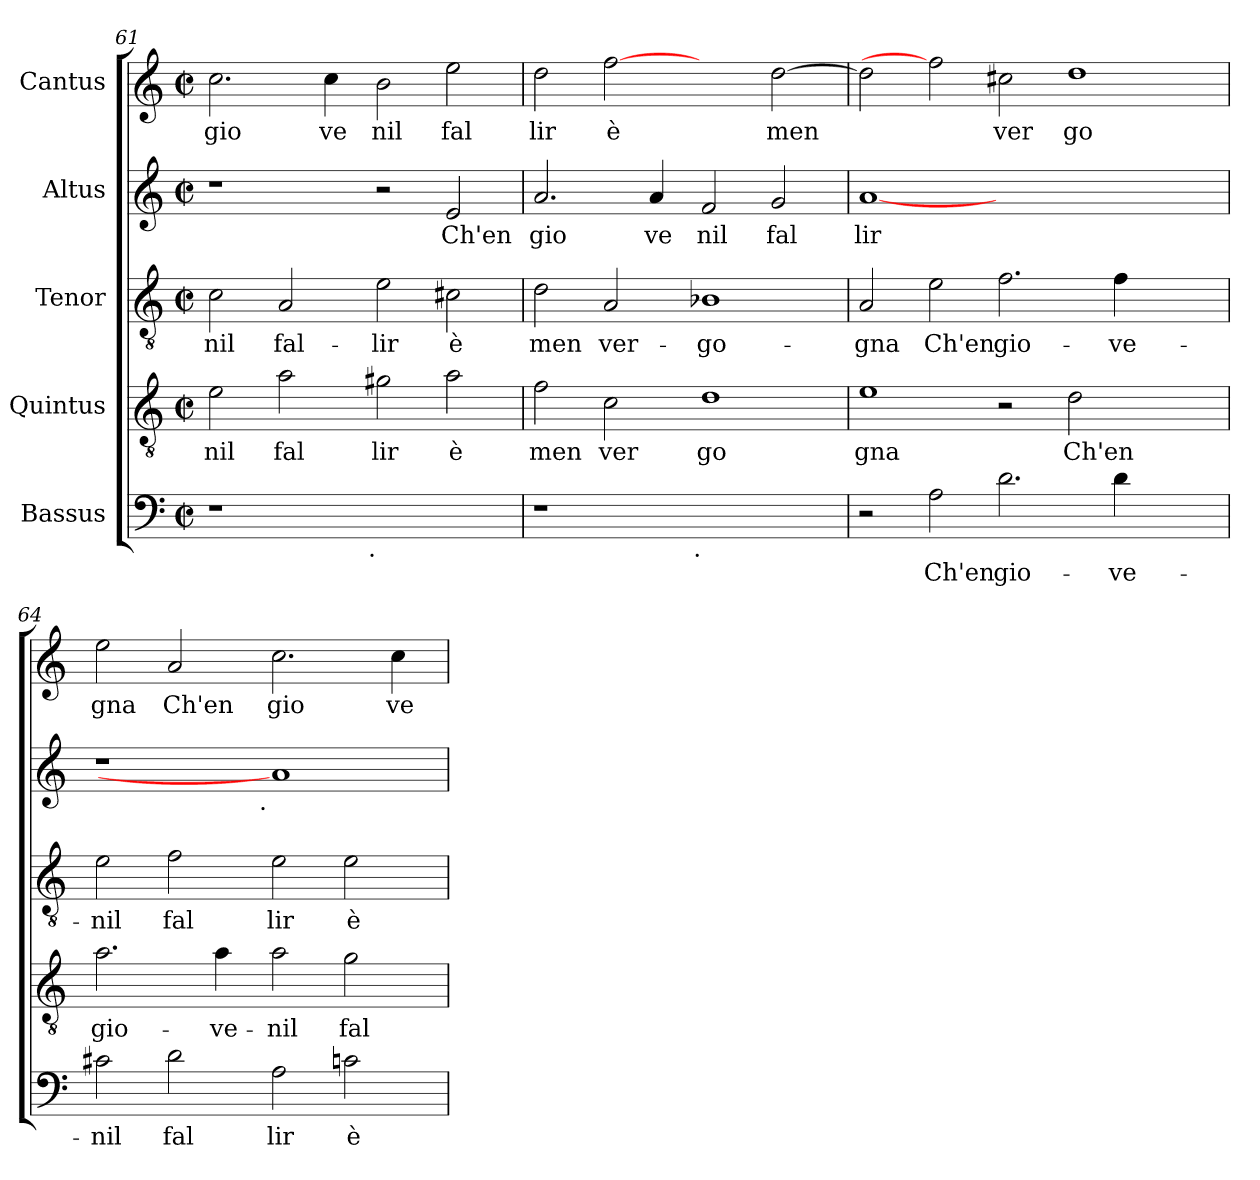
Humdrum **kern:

**kern	**text	**kern	**text	**kern	**text	**kern	**text	**kern	**text
*part5	*part5	*part4	*part4	*part3	*part3	*part2	*part2	*part1	*part1
*staff5	*staff5	*staff4	*staff4	*staff3	*staff3	*staff2	*staff2	*staff1	*staff1
*I"Bassus	*	*I"Quintus	*	*I"Tenor	*	*I"Altus	*	*I"Cantus	*
*clefF4	*	*clefGv2	*	*clefGv2	*	*clefG2	*	*clefG2	*
*k[]	*	*k[]	*	*k[]	*	*k[]	*	*k[]	*
*C:	*	*C:	*	*C:	*	*C:	*	*C:	*
*M2/2	*	*M2/2	*	*M2/2	*	*M2/2	*	*M2/2	*
*met(c|)	*	*met(c|)	*	*met(c|)	*	*met(c|)	*	*met(c|)	*
=61	=61	=61	=61	=61	=61	=61	=61	=61	=61
!	!	!	!LO:LY:b:cj	!	!LO:LY:b:cj	!	!	!	!LO:LY:b:cj
*^	*	*	*	*	*	*	*	*	*
1r	2ryy	.	2e\	nil	2c\	-nil	1r	.	2.cc\	gio
!	!	!	!	!LO:LY:b:cj	!	!LO:LY:b:cj	!	!	!	!
.	4ryy	.	2a\	fal	2A/	fal-	.	.	.	.
!	!	!	!	!	!	!	!	!	!	!LO:LY:b:cj
.	8...ryy	.	.	.	.	.	.	.	4cc\	ve
!	!LO:TX:b:t=.	!	!	!	!	!	!	!	!	!
.	1ryy	.	.	.	.	.	.	.	.	.
!	!	!	!	!LO:LY:b:cj	!	!LO:LY:b:cj	!	!	!	!LO:LY:b:cj
1ryy	.	.	2g#X\	lir	2e\	-lir	2r	.	2b\	nil
!	!	!	!	!LO:LY:b:cj	!	!LO:LY:b:cj	!	!LO:LY:b:cj	!	!LO:LY:b:cj
.	.	.	2a\	è	2c#X\	è	2e/	Ch'en	2ee\	fal
.	64ryy	.	.	.	.	.	.	.	.	.
=62	=62	=62	=62	=62	=62	=62	=62	=62	=62	=62
!	!	!	!	!LO:LY:b:cj	!	!LO:LY:b:cj	!	!LO:LY:b:cj	!	!LO:LY:b:cj
1r	2ryy	.	2f\	men	2d\	men	2.a/	gio	2dd\	lir
!	!	!	!	!LO:LY:b:cj	!	!LO:LY:b:cj	!	!	!	!LO:LY:b:cj
.	4ryy	.	2c\	ver	2A/	ver-	.	.	[2ff	è
!	!	!	!	!	!	!	!	!LO:LY:b:cj	!	!
.	8...ryy	.	.	.	.	.	4a/	ve	.	.
!	!LO:TX:b:t=.	!	!	!	!	!	!	!	!	!
.	1ryy	.	.	.	.	.	.	.	.	.
!	!	!	!	!LO:LY:b:cj	!	!LO:LY:b:cj	!	!LO:LY:b:cj	!	!
1ryy	.	.	1d	go	1B-X	-go-	2f/	nil	2ryy	.
!	!	!	!	!	!	!	!	!LO:LY:b:cj	!	!LO:LY:b:cj
.	.	.	.	.	.	.	2g/	fal	[>2dd\	men
.	64ryy	.	.	.	.	.	.	.	.	.
=63	=63	=63	=63	=63	=63	=63	=63	=63	=63	=63
!	!	!	!	!LO:LY:b:cj	!	!LO:LY:b:cj	!	!LO:LY:b:cj	!	!LO:LY:b:cj
*v	*v	*	*	*	*	*	*	*	*	*
2r	.	1e	gna	2A/	-gna	[1a	lir	2dd\]	.
!	!LO:LY:b:cj	!	!	!	!LO:LY:b:cj	!	!	!	!
2A\	Ch'en	.	.	2e\	Ch'en	.	.	2ff]	.
!	!LO:LY:b:cj	!	!	!	!LO:LY:b:cj	!	!	!	!LO:LY:b:cj
2.d\	gio-	2r	.	2.f\	gio-	1.ryy	.	2cc#X\	ver
!	!	!	!LO:LY:b:cj	!	!	!	!	!	!LO:LY:b:cj
.	.	2d\	Ch'en	.	.	.	.	1dd	go
!	!LO:LY:b:cj	!	!	!	!LO:LY:b:cj	!	!	!	!
4d\	-ve-	.	.	4f\	-ve-	.	.	.	.
2ryy	.	2ryy	.	2ryy	.	.	.	.	.
!!LO:LB:g=z
=64	=64	=64	=64	=64	=64	=64	=64	=64	=64
!	!LO:LY:b:cj	!	!LO:LY:b:cj	!	!LO:LY:b:cj	!	!	!	!LO:LY:b:cj
*	*	*	*	*	*	*^	*	*	*
2c#X\	-nil	2.a\	gio-	2e\	-nil	1r	2ryy	.	2ee\	gna
!	!LO:LY:b:cj	!	!	!	!LO:LY:b:cj	!	!	!	!	!LO:LY:b:cj
2d\	fal	.	.	2f\	fal	.	4...ryy	.	2a/	Ch'en
!	!	!	!LO:LY:b:cj	!	!	!	!	!	!	!
.	.	4a\	-ve-	.	.	.	.	.	.	.
!	!	!	!	!	!	!	!LO:TX:b:t=.	!	!	!
.	.	.	.	.	.	.	1ryy	.	.	.
!	!LO:LY:b:cj	!	!LO:LY:b:cj	!	!LO:LY:b:cj	!	!	!	!	!LO:LY:b:cj
2A\	lir	2a\	-nil	2e\	lir	1a]	.	.	2.cc\	gio
!	!LO:LY:b:cj	!	!LO:LY:b:cj	!	!LO:LY:b:cj	!	!	!	!	!
2cn\	è	2g\	fal-	2e\	è	.	.	.	.	.
!	!	!	!	!	!	!	!	!	!	!LO:LY:b:cj
.	.	.	.	.	.	.	.	.	4cc\	ve
.	.	.	.	.	.	.	32ryy	.	.	.
*	*	*	*	*	*	*v	*v	*	*	*
=	=	=	=	=	=	=	=	=	=
*-	*-	*-	*-	*-	*-	*-	*-	*-	*-
